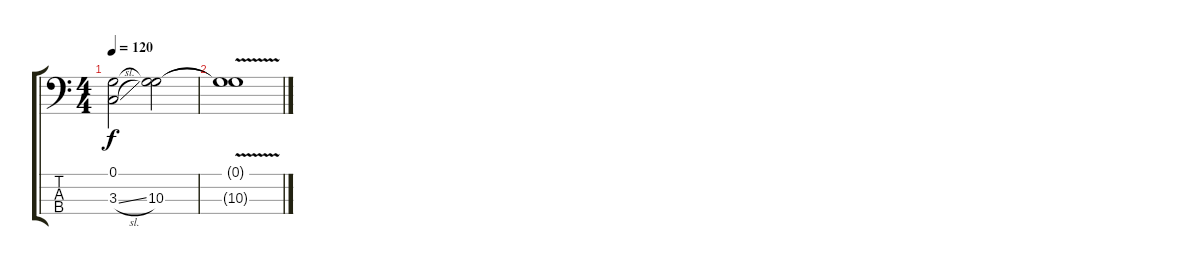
\track "" {instrument electricbassfinger}
\staff {score tabs}
\tuning (G2 D2 A1 E1) {hide}
\ts (4 4)
\tempo 120
\clef f4
\ks c
(0.1 3.3{sl}).2{dy f} (0.1{t} 10.3).2 |
(0.1{v t} 10.3{v t}).1
